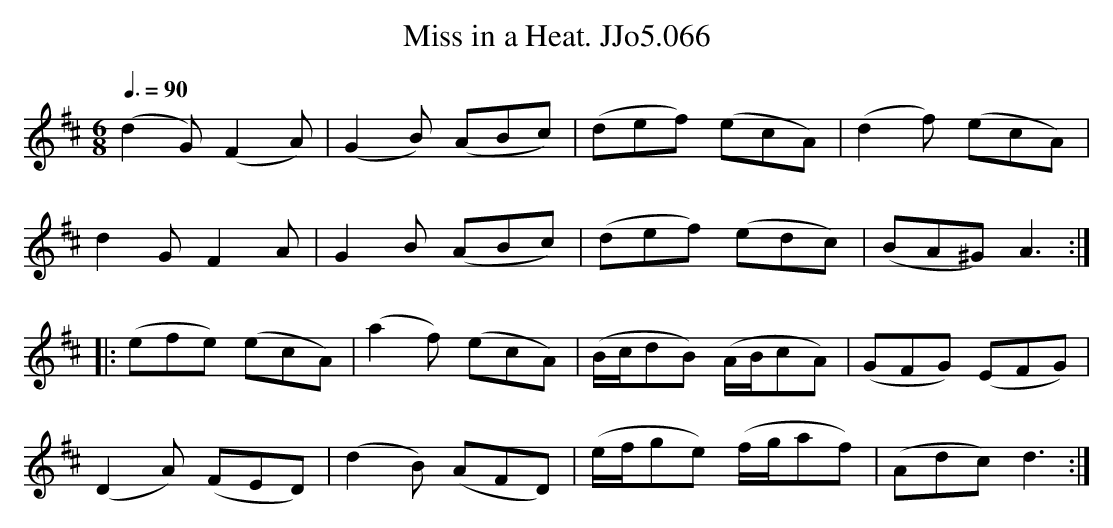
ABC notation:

X:1
T:Miss in a Heat. JJo5.066
M:6/8
L:1/8
Q:3/8=90
K:D
(d2G) (F2A) | (G2B) (ABc) | (def) (ecA) | (d2f) (ecA) |
d2G F2A | G2B (ABc) | (def) (edc) | (BA^G) A3 :|
|: (efe) (ecA) | (a2f) (ecA) | (B/c/dB) (A/B/cA) | (GFG) (EFG) |
(D2A) (FED) | (d2B) (AFD) | (e/f/ge) (f/g/af) | (Adc) d3 :|
